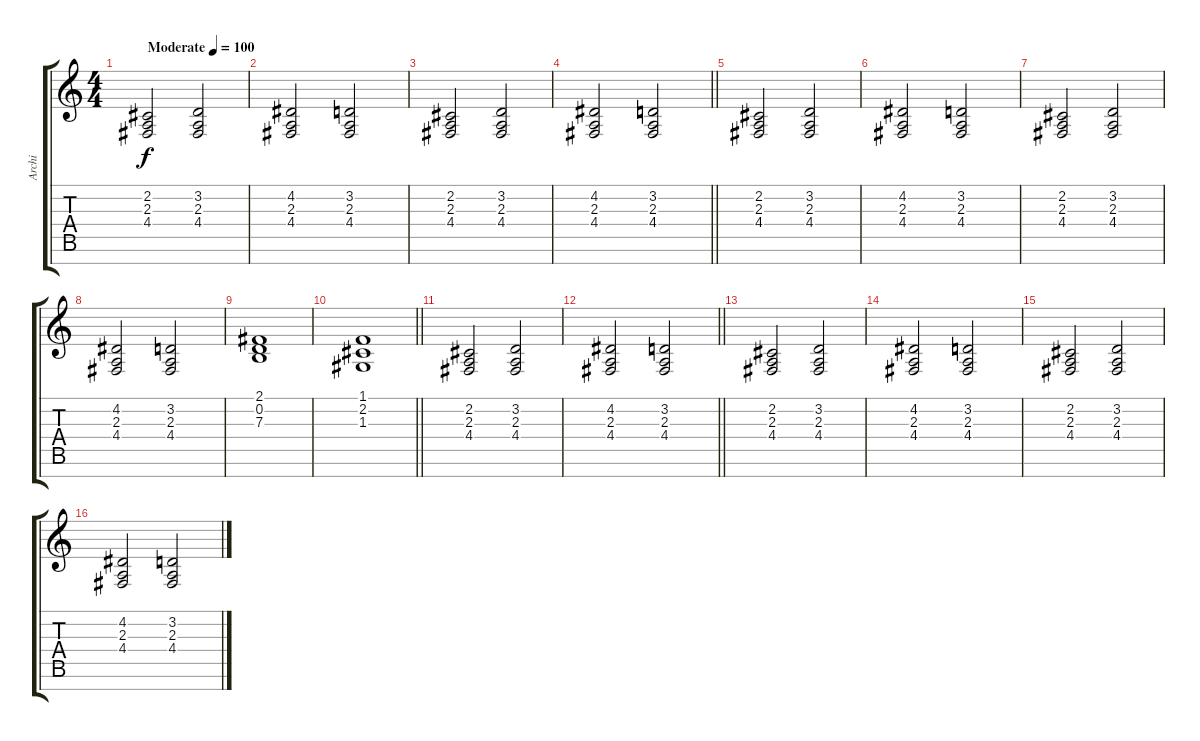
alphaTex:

\track ("Archi" "Archi") {instrument stringensemble1}
\staff {score tabs}
\tuning (E4 B3 G3 D3 A2 E2 B1) {hide}
\ts (4 4)
\tempo (100 "Moderate")
\clef g2
\ks c
(2.2 2.3 4.4).2{dy f instrument stringensemble1} (3.2 2.3 4.4).2 |
(4.2 2.3 4.4).2 (3.2 2.3 4.4).2 |
(2.2 2.3 4.4).2 (3.2 2.3 4.4).2 |
\barLineRight lightlight
(4.2 2.3 4.4).2 (3.2 2.3 4.4).2 |
(2.2 2.3 4.4).2 (3.2 2.3 4.4).2 |
(4.2 2.3 4.4).2 (3.2 2.3 4.4).2 |
(2.2 2.3 4.4).2 (3.2 2.3 4.4).2 |
(4.2 2.3 4.4).2 (3.2 2.3 4.4).2 |
(2.1 0.2 7.3).1 |
\barLineRight lightlight
(1.1 2.2 1.3).1 |
(2.2 2.3 4.4).2 (3.2 2.3 4.4).2 |
\barLineRight lightlight
(4.2 2.3 4.4).2 (3.2 2.3 4.4).2 |
(2.2 2.3 4.4).2 (3.2 2.3 4.4).2 |
(4.2 2.3 4.4).2 (3.2 2.3 4.4).2 |
(2.2 2.3 4.4).2 (3.2 2.3 4.4).2 |
(4.2 2.3 4.4).2 (3.2 2.3 4.4).2
